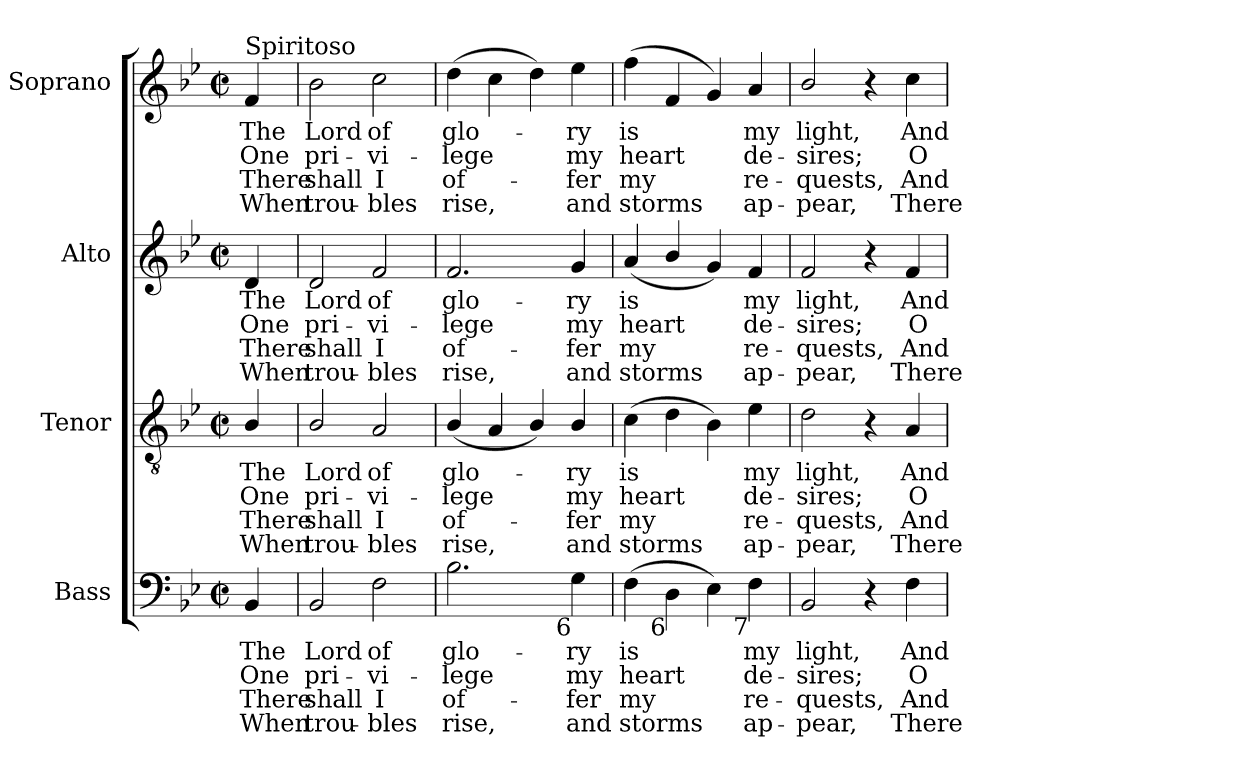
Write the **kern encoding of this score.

**kern	**text	**text	**text	**text	**kern	**text	**text	**text	**text	**kern	**text	**text	**text	**text	**kern	**text	**text	**text	**text
*part4	*part4	*part4	*part4	*part4	*part3	*part3	*part3	*part3	*part3	*part2	*part2	*part2	*part2	*part2	*part1	*part1	*part1	*part1	*part1
*staff4	*staff4	*staff4	*staff4	*staff4	*staff3	*staff3	*staff3	*staff3	*staff3	*staff2	*staff2	*staff2	*staff2	*staff2	*staff1	*staff1	*staff1	*staff1	*staff1
*I"Bass	*	*	*	*	*I"Tenor	*	*	*	*	*I"Alto	*	*	*	*	*I"Soprano	*	*	*	*
*I'B.	*	*	*	*	*I'T.	*	*	*	*	*I'A.	*	*	*	*	*I'S.	*	*	*	*
!!LO:PB:g=z
*clefF4	*	*	*	*	*clefGv2	*	*	*	*	*clefG2	*	*	*	*	*clefG2	*	*	*	*
*	*	*	*	*	*ITrd7c12	*	*	*	*	*	*	*	*	*	*	*	*	*	*
*k[b-e-]	*	*	*	*	*k[b-e-]	*	*	*	*	*k[b-e-]	*	*	*	*	*k[b-e-]	*	*	*	*
*B-:	*	*	*	*	*B-:	*	*	*	*	*B-:	*	*	*	*	*B-:	*	*	*	*
*M2/2	*	*	*	*	*M2/2	*	*	*	*	*M2/2	*	*	*	*	*M2/2	*	*	*	*
*met(c|)	*	*	*	*	*met(c|)	*	*	*	*	*met(c|)	*	*	*	*	*met(c|)	*	*	*	*
=	=	=	=	=	=	=	=	=	=	=	=	=	=	=	=	=	=	=	=
!	!LO:LY:b:color=#000000	!LO:LY:b:color=#000000	!LO:LY:b:color=#000000	!LO:LY:b:color=#000000	!	!	!	!	!	!	!	!	!	!	!	!	!	!	!
!	!	!	!	!	!	!LO:LY:b:color=#000000	!LO:LY:b:color=#000000	!LO:LY:b:color=#000000	!LO:LY:b:color=#000000	!	!	!	!	!	!	!	!	!	!
!	!	!	!	!	!	!	!	!	!	!	!LO:LY:b:color=#000000	!LO:LY:b:color=#000000	!LO:LY:b:color=#000000	!LO:LY:b:color=#000000	!	!	!	!	!
!	!	!	!	!	!	!	!	!	!	!	!	!	!	!	!LO:TX:a:t=Spiritoso	!	!	!	!
!	!	!	!	!	!	!	!	!	!	!	!	!	!	!	!	!LO:LY:b:color=#000000	!LO:LY:b:color=#000000	!LO:LY:b:color=#000000	!LO:LY:b:color=#000000
4BB-i/	The	One	There	When	4BB-i/	The	One	There	When	4di/	The	One	There	When	4fi/	The	One	There	When
=1	=1	=1	=1	=1	=1	=1	=1	=1	=1	=1	=1	=1	=1	=1	=1	=1	=1	=1	=1
!	!LO:LY:b:color=#000000	!LO:LY:b:color=#000000	!LO:LY:b:color=#000000	!LO:LY:b:color=#000000	!	!	!	!	!	!	!	!	!	!	!	!	!	!	!
!	!	!	!	!	!	!LO:LY:b:color=#000000	!LO:LY:b:color=#000000	!LO:LY:b:color=#000000	!LO:LY:b:color=#000000	!	!	!	!	!	!	!	!	!	!
!	!	!	!	!	!	!	!	!	!	!	!LO:LY:b:color=#000000	!LO:LY:b:color=#000000	!LO:LY:b:color=#000000	!LO:LY:b:color=#000000	!	!	!	!	!
!	!	!	!	!	!	!	!	!	!	!	!	!	!	!	!	!LO:LY:b:color=#000000	!LO:LY:b:color=#000000	!LO:LY:b:color=#000000	!LO:LY:b:color=#000000
2BB-i/	Lord	pri-	-shall	trou-	2BB-i/	Lord	pri-	-shall	trou-	2di/	Lord	pri-	-shall	trou-	2b-i\	Lord	pri-	-shall	trou-
!	!LO:LY:b:color=#000000	!LO:LY:b:color=#000000	!LO:LY:b:color=#000000	!LO:LY:b:color=#000000	!	!	!	!	!	!	!	!	!	!	!	!	!	!	!
!	!	!	!	!	!	!LO:LY:b:color=#000000	!LO:LY:b:color=#000000	!LO:LY:b:color=#000000	!LO:LY:b:color=#000000	!	!	!	!	!	!	!	!	!	!
!	!	!	!	!	!	!	!	!	!	!	!LO:LY:b:color=#000000	!LO:LY:b:color=#000000	!LO:LY:b:color=#000000	!LO:LY:b:color=#000000	!	!	!	!	!
!	!	!	!	!	!	!	!	!	!	!	!	!	!	!	!	!LO:LY:b:color=#000000	!LO:LY:b:color=#000000	!LO:LY:b:color=#000000	!LO:LY:b:color=#000000
2Fi\	of	-vi-	I	bles	2AAi/	of	-vi-	I	bles	2fi/	of	-vi-	I	bles	2cci\	of	-vi-	I	bles
=2	=2	=2	=2	=2	=2	=2	=2	=2	=2	=2	=2	=2	=2	=2	=2	=2	=2	=2	=2
!	!LO:LY:b:color=#000000	!LO:LY:b:color=#000000	!LO:LY:b:color=#000000	!LO:LY:b:color=#000000	!	!	!	!	!	!	!	!	!	!	!	!	!	!	!
!	!	!	!	!	!	!LO:LY:b:color=#000000	!LO:LY:b:color=#000000	!LO:LY:b:color=#000000	!LO:LY:b:color=#000000	!	!	!	!	!	!	!	!	!	!
!	!	!	!	!	!	!	!	!	!	!	!LO:LY:b:color=#000000	!LO:LY:b:color=#000000	!LO:LY:b:color=#000000	!LO:LY:b:color=#000000	!	!	!	!	!
!	!	!	!	!	!	!	!	!	!	!	!	!	!	!	!	!LO:LY:b:color=#000000	!LO:LY:b:color=#000000	!LO:LY:b:color=#000000	!LO:LY:b:color=#000000
2.B-i\	glo-	-lege	of-	-rise,	(4BB-i/	glo-	-lege	of-	-rise,	2.fi/	glo-	-lege	of-	-rise,	(4ddi\	glo-	-lege	of-	-rise,
.	.	.	.	.	4AAi/	.	.	.	.	.	.	.	.	.	4cci\	.	.	.	.
.	.	.	.	.	4BB-i/)	.	.	.	.	.	.	.	.	.	4ddi\)	.	.	.	.
!	!LO:LY:b:color=#000000	!LO:LY:b:color=#000000	!LO:LY:b:color=#000000	!LO:LY:b:color=#000000	!	!	!	!	!	!	!	!	!	!	!	!	!	!	!
!	!	!	!	!	!	!LO:LY:b:color=#000000	!LO:LY:b:color=#000000	!LO:LY:b:color=#000000	!LO:LY:b:color=#000000	!	!	!	!	!	!	!	!	!	!
!	!	!	!	!	!	!	!	!	!	!	!LO:LY:b:color=#000000	!LO:LY:b:color=#000000	!LO:LY:b:color=#000000	!LO:LY:b:color=#000000	!	!	!	!	!
!LO:TX:b:rj:t=6	!	!	!	!	!	!	!	!	!	!	!	!	!	!	!	!	!	!	!
!	!	!	!	!	!	!	!	!	!	!	!	!	!	!	!	!LO:LY:b:color=#000000	!LO:LY:b:color=#000000	!LO:LY:b:color=#000000	!LO:LY:b:color=#000000
4Gi\	-ry	my	fer	and	4BB-i/	-ry	my	fer	and	4gi/	-ry	my	fer	and	4ee-i\	-ry	my	fer	and
=3	=3	=3	=3	=3	=3	=3	=3	=3	=3	=3	=3	=3	=3	=3	=3	=3	=3	=3	=3
!	!LO:LY:b:color=#000000	!LO:LY:b:color=#000000	!LO:LY:b:color=#000000	!LO:LY:b:color=#000000	!	!	!	!	!	!	!	!	!	!	!	!	!	!	!
!	!	!	!	!	!	!LO:LY:b:color=#000000	!LO:LY:b:color=#000000	!LO:LY:b:color=#000000	!LO:LY:b:color=#000000	!	!	!	!	!	!	!	!	!	!
!	!	!	!	!	!	!	!	!	!	!	!LO:LY:b:color=#000000	!LO:LY:b:color=#000000	!LO:LY:b:color=#000000	!LO:LY:b:color=#000000	!	!	!	!	!
!	!	!	!	!	!	!	!	!	!	!	!	!	!	!	!	!LO:LY:b:color=#000000	!LO:LY:b:color=#000000	!LO:LY:b:color=#000000	!LO:LY:b:color=#000000
(4Fi\	is	heart	my	storms	(4Ci\	is	heart	my	storms	(4ai/	is	heart	my	storms	(4ffi\	is	heart	my	storms
!LO:TX:b:rj:t=6	!	!	!	!	!	!	!	!	!	!	!	!	!	!	!	!	!	!	!
4Di\	.	.	.	.	4Di\	.	.	.	.	4b-i/	.	.	.	.	4fi/	.	.	.	.
4E-i\)	.	.	.	.	4BB-i\)	.	.	.	.	4gi/)	.	.	.	.	4gi/)	.	.	.	.
!	!LO:LY:b:color=#000000	!LO:LY:b:color=#000000	!LO:LY:b:color=#000000	!LO:LY:b:color=#000000	!	!	!	!	!	!	!	!	!	!	!	!	!	!	!
!	!	!	!	!	!	!LO:LY:b:color=#000000	!LO:LY:b:color=#000000	!LO:LY:b:color=#000000	!LO:LY:b:color=#000000	!	!	!	!	!	!	!	!	!	!
!	!	!	!	!	!	!	!	!	!	!	!LO:LY:b:color=#000000	!LO:LY:b:color=#000000	!LO:LY:b:color=#000000	!LO:LY:b:color=#000000	!	!	!	!	!
!LO:TX:b:rj:t=7	!	!	!	!	!	!	!	!	!	!	!	!	!	!	!	!	!	!	!
!	!	!	!	!	!	!	!	!	!	!	!	!	!	!	!	!LO:LY:b:color=#000000	!LO:LY:b:color=#000000	!LO:LY:b:color=#000000	!LO:LY:b:color=#000000
4Fi\	my	de-	re-	-ap-	4E-i\	my	de-	re-	-ap-	4fi/	my	de-	re-	-ap-	4ai/	my	de-	re-	-ap-
=4	=4	=4	=4	=4	=4	=4	=4	=4	=4	=4	=4	=4	=4	=4	=4	=4	=4	=4	=4
!	!LO:LY:b:color=#000000	!LO:LY:b:color=#000000	!LO:LY:b:color=#000000	!LO:LY:b:color=#000000	!	!	!	!	!	!	!	!	!	!	!	!	!	!	!
!	!	!	!	!	!	!LO:LY:b:color=#000000	!LO:LY:b:color=#000000	!LO:LY:b:color=#000000	!LO:LY:b:color=#000000	!	!	!	!	!	!	!	!	!	!
!	!	!	!	!	!	!	!	!	!	!	!LO:LY:b:color=#000000	!LO:LY:b:color=#000000	!LO:LY:b:color=#000000	!LO:LY:b:color=#000000	!	!	!	!	!
!	!	!	!	!	!	!	!	!	!	!	!	!	!	!	!	!LO:LY:b:color=#000000	!LO:LY:b:color=#000000	!LO:LY:b:color=#000000	!LO:LY:b:color=#000000
2BB-i/	light,	-sires;	-quests,	pear,	2Di\	light,	-sires;	-quests,	pear,	2fi/	light,	-sires;	-quests,	pear,	2b-i/	light,	-sires;	-quests,	pear,
4r	.	.	.	.	4r	.	.	.	.	4r	.	.	.	.	4r	.	.	.	.
!	!LO:LY:b:color=#000000	!LO:LY:b:color=#000000	!LO:LY:b:color=#000000	!LO:LY:b:color=#000000	!	!	!	!	!	!	!	!	!	!	!	!	!	!	!
!	!	!	!	!	!	!LO:LY:b:color=#000000	!LO:LY:b:color=#000000	!LO:LY:b:color=#000000	!LO:LY:b:color=#000000	!	!	!	!	!	!	!	!	!	!
!	!	!	!	!	!	!	!	!	!	!	!LO:LY:b:color=#000000	!LO:LY:b:color=#000000	!LO:LY:b:color=#000000	!LO:LY:b:color=#000000	!	!	!	!	!
!	!	!	!	!	!	!	!	!	!	!	!	!	!	!	!	!LO:LY:b:color=#000000	!LO:LY:b:color=#000000	!LO:LY:b:color=#000000	!LO:LY:b:color=#000000
4Fi\	And	O	And	There	4AAi/	And	O	And	There	4fi/	And	O	And	There	4cci\	And	O	And	There
=	=	=	=	=	=	=	=	=	=	=	=	=	=	=	=	=	=	=	=
*-	*-	*-	*-	*-	*-	*-	*-	*-	*-	*-	*-	*-	*-	*-	*-	*-	*-	*-	*-
